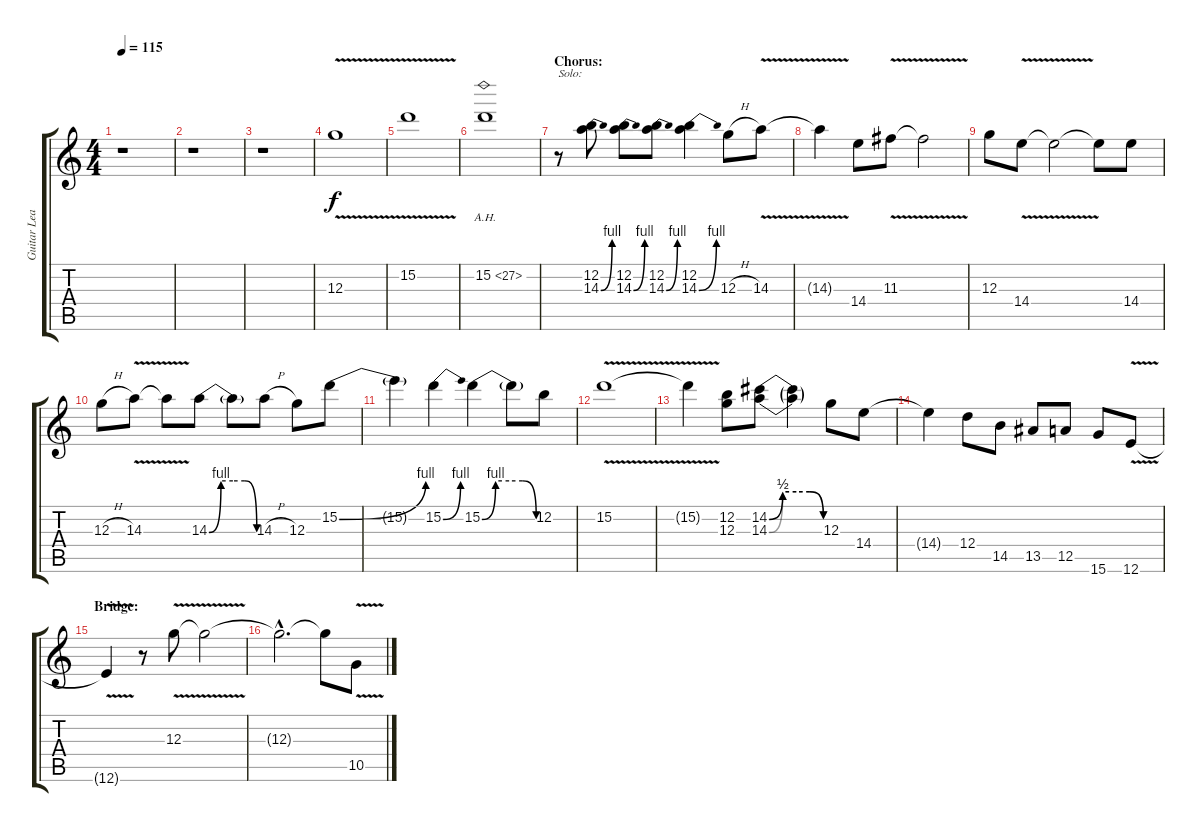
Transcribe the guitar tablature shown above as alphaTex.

\track ("Guitar Leads" "Guitar Lea") {instrument distortionguitar}
\staff {score tabs}
\tuning (E4 B3 G3 D3 A2 E2) {hide}
\ts (4 4)
\tempo 115
\clef g2
\ks c
r.1{dy f} |
r.1 |
r.1 |
12.3{v}.1 |
15.2{v}.1 |
15.2{ah 12}.1 |
\section ("" "Chorus:")
r.8{txt "Solo:"} (12.2 14.3{be (bend 0 0 60 4)}).8 (12.2 14.3{be (bend 0 0 60 4)}).8 (12.2 14.3{be (bend 0 0 60 4)}).8 (12.2 14.3{be (bend 0 0 60 4)}).4 12.3{h}.8 14.3{v}.8 |
14.3{t}.4 14.4.8 11.3{v}.8 11.3{t}.2 |
12.3.8 14.4{v}.8 14.4{t}.2 14.4{t}.8 14.4.8 |
12.3{h}.8 14.3{v}.8 14.3{t}.8 14.3{be (custom 0 0 15 4 30 4 45 4 60 0)}.8 14.3{t}.8 14.3{h}.8 12.3.8 15.2{be (bend 0 0 60 4)}.8 |
15.2{t}.4 15.2{be (bend 0 0 60 4)}.4 15.2{be (custom 0 0 15 4 30 4 45 4 60 0)}.4 15.2{t}.8 12.2.8 |
15.2{v}.1 |
15.2{t}.4 (12.2 12.3).8 (14.2{be (custom 0 0 15 2 30 2 45 2 60 0)} 14.3{be (custom 0 0 15 2 30 2 45 2 60 0)}).8 (14.2{t} 14.3{t}).4 12.3.8 14.4.8 |
14.4{t}.4 12.4.8 14.5.8 13.5.8 12.5.8 15.6.8 12.6{v}.8 |
\section ("" "Bridge:")
12.6{t}.4 r.8 12.3{v}.8 12.3{t}.2 |
12.3{hac t}.2{d} 12.3{t}.8 10.5{v}.8
